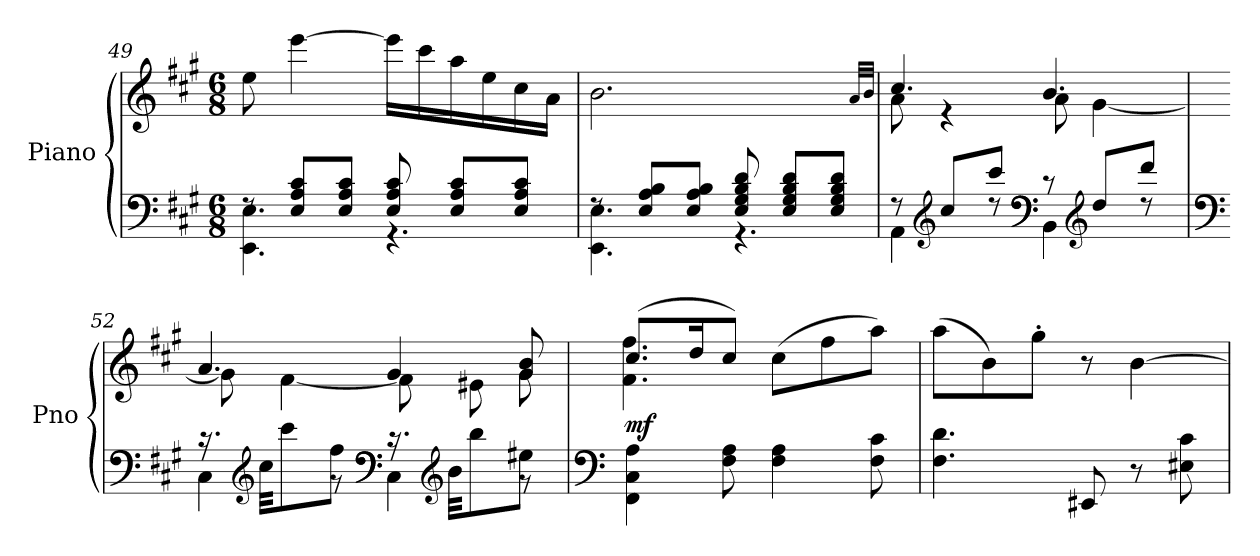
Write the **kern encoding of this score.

**kern	**kern	**dynam
*part1	*part1	*part1
*staff2	*staff1	*staff1/2
*I"Piano	*	*
*I'Pno	*	*
*clefF4	*clefG2	*
*k[f#c#g#]	*k[f#c#g#]	*
*M6/8	*M6/8	*
=49	=49	=49
*^	*	*
8rF	4.EE\ 4.E\	8ee\	.
8E/ 8A/ 8c#/L	.	[4eee\	.
8E/ 8A/ 8c#/J	.	.	.
8E/ 8A/ 8c#/	4.r	16eee\LL]	.
.	.	16ccc#\	.
8E/ 8A/ 8c#/L	.	16aa\	.
.	.	16ee\	.
8E/ 8A/ 8c#/J	.	16cc#\	.
.	.	16a\JJ	.
=50	=50	=50	=50
8rF	4.EE\ 4.E\	2.b\	.
8E/ 8A/ 8B/L	.	.	.
8E/ 8A/ 8B/J	.	.	.
8E/ 8G#/ 8B/ 8d/	4.r	.	.
8E/ 8G#/ 8B/ 8d/L	.	.	.
8E/ 8G#/ 8B/ 8d/J	.	.	.
.	.	32qa/LLL	.
.	.	32qb/JJJ	.
!!LO:LB:g=z
=51	=51	=51	=51
*	*	*^	*
8r	4AA\	4.cc#/	8a\	.
*clefG2	*	*	*	*
8cc#/L	.	.	4r	.
8ccc#/J	8rdd	.	.	.
*clefF4	*	*	*	*
8r	4BB\	4.b/	8a\	.
*clefG2	*	*	*	*
8dd/L	.	.	[4g#\	.
8ddd/J	8rdd	.	.	.
=52	=52	=52	=52	=52
*clefF4	*	*	*	*
16.r	4C#\	4.a/	8g#\]	.
*clefG2	*	*	*	*
32cc#\KKL	.	.	.	.
8ccc#\	.	.	[4f#\	.
8ff#\J	8rg	.	.	.
*clefF4	*	*	*	*
16.r	4C#\	4g#/	8f#\]	.
*clefG2	*	*	*	*
32b\KKL	.	.	.	.
8bb\	.	.	8e#X\	.
8ee#X\J	8rg	8g#/ 8b/	8g#\	.
*v	*v	*	*	*
=53	=53	=53	=53
*clefF4	*	*	*
*^	*	*	*
!	!	!	!	!LO:DY:a=2
*v	*v	*	*	*
4FF#\ 4C#\ 4A\	(8.cc#/L	4.f#\ 4.ff#\	mf
.	16dd/K	.	.
8F#\ 8A\	8cc#/J)	.	.
4F#\ 4A\	(>8cc#\L	4.ryy	.
.	8ff#\	.	.
8F#\ 8c#\	8aa\J)	.	.
*	*v	*v	*
=54	=54	=54
4.F#\ 4.d\	(>8aa\L	.
.	8b\)	.
.	8gg#'\J	.
8EE#X/	8r	.
8r	[4b\	.
8E#X\ 8c#\	.	.
=	=	=
*-	*-	*-
